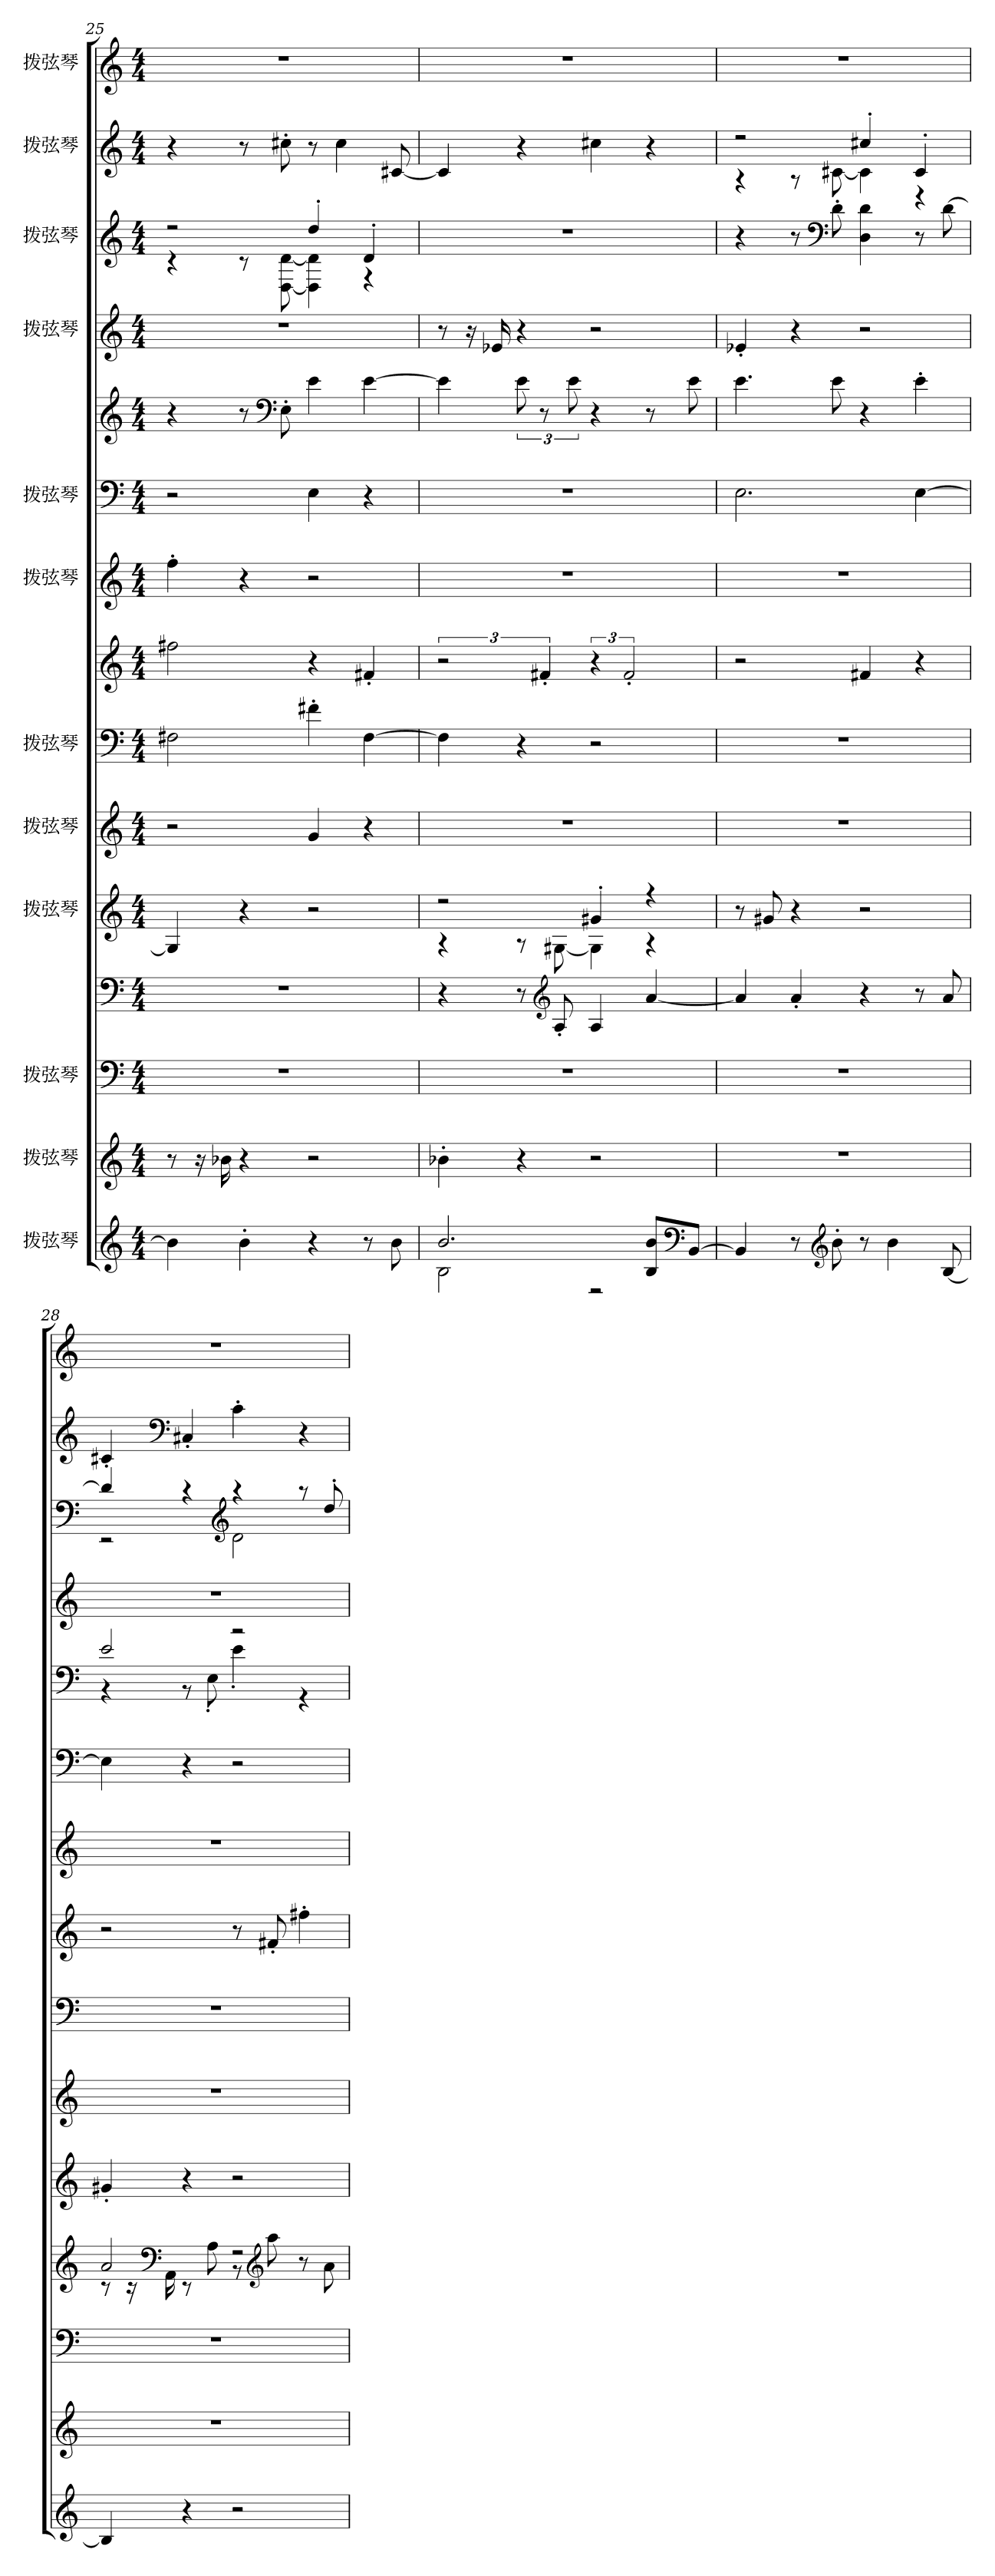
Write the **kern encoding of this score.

**kern	**kern	**kern	**kern	**kern	**kern	**kern	**kern	**kern	**kern	**kern	**kern	**kern	**kern	**kern
*part12	*part11	*part10	*part10	*part9	*part8	*part7	*part7	*part6	*part5	*part5	*part4	*part3	*part2	*part1
*staff15	*staff14	*staff13	*staff12	*staff11	*staff10	*staff9	*staff8	*staff7	*staff6	*staff5	*staff4	*staff3	*staff2	*staff1
*I"拨弦琴	*I"拨弦琴	*I"拨弦琴	*	*I"拨弦琴	*I"拨弦琴	*I"拨弦琴	*	*I"拨弦琴	*I"拨弦琴	*	*I"拨弦琴	*I"拨弦琴	*I"拨弦琴	*I"拨弦琴
*clefG2	*clefG2	*clefF4	*clefF4	*clefG2	*clefG2	*clefF4	*clefG2	*clefG2	*clefF4	*clefG2	*clefG2	*clefG2	*clefG2	*clefG2
*k[]	*k[]	*k[]	*k[]	*k[]	*k[]	*k[]	*k[]	*k[]	*k[]	*k[]	*k[]	*k[]	*k[]	*k[]
*M4/4	*M4/4	*M4/4	*M4/4	*M4/4	*M4/4	*M4/4	*M4/4	*M4/4	*M4/4	*M4/4	*M4/4	*M4/4	*M4/4	*M4/4
=25	=25	=25	=25	=25	=25	=25	=25	=25	=25	=25	=25	=25	=25	=25
*	*	*	*	*	*	*	*	*	*	*	*	*^	*	*
4b\]	8r	1r	1r	4G#/]	2r	2F#X\	2ff#X\	4ff'\	2r	4r	1r	2r	4r	4r	1r
.	16r	.	.	.	.	.	.	.	.	.	.	.	.	.	.
.	16b-X\	.	.	.	.	.	.	.	.	.	.	.	.	.	.
4b'\	4r	.	.	4r	.	.	.	4r	.	8r	.	.	8r	8r	.
*	*	*	*	*	*	*	*	*	*	*clefF4	*	*	*	*	*
.	.	.	.	.	.	.	.	.	.	8E'\	.	.	[8D\ [8d\	8cc#X'\	.
4r	2r	.	.	2r	4g/	4f#X'\	4r	2r	4E\	4e\	.	4dd'/	4D\] 4d\]	8r	.
.	.	.	.	.	.	.	.	.	.	.	.	.	.	4cc#\	.
8r	.	.	.	.	4r	[4F#\	4f#X'/	.	4r	[4e\	.	4d'/	4r	.	.
8b\	.	.	.	.	.	.	.	.	.	.	.	.	.	[8c#X/	.
*	*	*	*	*	*	*	*	*	*	*	*	*v	*v	*	*
!!LO:PB:g=z
=26	=26	=26	=26	=26	=26	=26	=26	=26	=26	=26	=26	=26	=26	=26
*^	*	*	*	*^	*	*	*	*	*	*	*	*	*	*
2.b/	2B\	4b-X'\	1r	4r	2r	4r	1r	4F#\]	3r	1r	1r	4e\]	8r	1r	4c#/]	1r
.	.	.	.	.	.	.	.	.	.	.	.	.	16r	.	.	.
.	.	.	.	.	.	.	.	.	.	.	.	.	16e-X/	.	.	.
.	.	4r	.	8r	.	8r	.	4r	.	.	.	12e\	4r	.	4r	.
.	.	.	.	.	.	.	.	.	6f#X'/	.	.	12r	.	.	.	.
*	*	*	*	*clefG2	*	*	*	*	*	*	*	*	*	*	*	*
.	.	.	.	8A'/	.	[8G#X\	.	.	.	.	.	.	.	.	.	.
.	.	.	.	.	.	.	.	.	.	.	.	12e\	.	.	.	.
.	2r	2r	.	4A/	4g#X'/	4G#\]	.	2r	6r	.	.	4r	2r	.	4cc#X\	.
.	.	.	.	.	.	.	.	.	3f#'/	.	.	.	.	.	.	.
8B/ 8b/L	.	.	.	[4a/	4r	4r	.	.	.	.	.	8r	.	.	4r	.
*clefF4	*	*	*	*	*	*	*	*	*	*	*	*	*	*	*	*
[8BB/J	.	.	.	.	.	.	.	.	.	.	.	8e\	.	.	.	.
*v	*v	*	*	*	*v	*v	*	*	*	*	*	*	*	*	*	*
=27	=27	=27	=27	=27	=27	=27	=27	=27	=27	=27	=27	=27	=27	=27
*	*	*	*	*	*	*	*	*	*	*	*	*	*^	*
4BB/]	1r	1r	4a/]	8r	1r	1r	2r	1r	2.E\	4.e\	4e-X'/	4r	2r	4r	1r
.	.	.	.	8g#X/	.	.	.	.	.	.	.	.	.	.	.
8r	.	.	4a'/	4r	.	.	.	.	.	.	4r	8r	.	8r	.
*clefG2	*	*	*	*	*	*	*	*	*	*	*	*clefF4	*	*	*
8b'\	.	.	.	.	.	.	.	.	.	8e\	.	8d'\	.	[8c#X\	.
8r	.	.	4r	2r	.	.	4f#X/	.	.	4r	2r	4D\ 4d\	4cc#X'/	4c#\]	.
4b\	.	.	.	.	.	.	.	.	.	.	.	.	.	.	.
.	.	.	8r	.	.	.	4r	.	[4E\	4e'\	.	8r	4c#'/	4r	.
[8B/	.	.	8a/	.	.	.	.	.	.	.	.	[8d\	.	.	.
*	*	*	*	*	*	*	*	*	*	*	*	*	*v	*v	*
=28	=28	=28	=28	=28	=28	=28	=28	=28	=28	=28	=28	=28	=28	=28
*	*	*	*^	*	*	*	*	*	*	*^	*	*^	*	*
4B/]	1r	1r	2a/	8r	4g#X'/	1r	1r	2r	1r	4E\]	2e/	4r	1r	4d/]	2r	4c#X'/	1r
.	.	.	.	16r	.	.	.	.	.	.	.	.	.	.	.	.	.
*	*	*	*clefF4	*	*	*	*	*	*	*	*	*	*	*	*	*	*
.	.	.	.	16AA\	.	.	.	.	.	.	.	.	.	.	.	.	.
*	*	*	*	*	*	*	*	*	*	*	*	*	*	*	*	*clefF4	*
4r	.	.	.	8r	4r	.	.	.	.	4r	.	8r	.	4r	.	4C#X'/	.
.	.	.	.	8A\	.	.	.	.	.	.	.	8E'\	.	.	.	.	.
*	*	*	*	*	*	*	*	*	*	*	*	*	*	*clefG2	*	*	*
2r	.	.	2r	8r	2r	.	.	8r	.	2r	2r	4e'\	.	4r	2d\	4c#'\	.
*	*	*	*clefG2	*	*	*	*	*	*	*	*	*	*	*	*	*	*
.	.	.	.	8aa\	.	.	.	8f#X'/	.	.	.	.	.	.	.	.	.
.	.	.	.	8r	.	.	.	4ff#X'\	.	.	.	4r	.	8r	.	4r	.
.	.	.	.	8a\	.	.	.	.	.	.	.	.	.	8dd'/	.	.	.
*	*	*	*v	*v	*	*	*	*	*	*	*v	*v	*	*v	*v	*	*
=	=	=	=	=	=	=	=	=	=	=	=	=	=	=
*-	*-	*-	*-	*-	*-	*-	*-	*-	*-	*-	*-	*-	*-	*-
